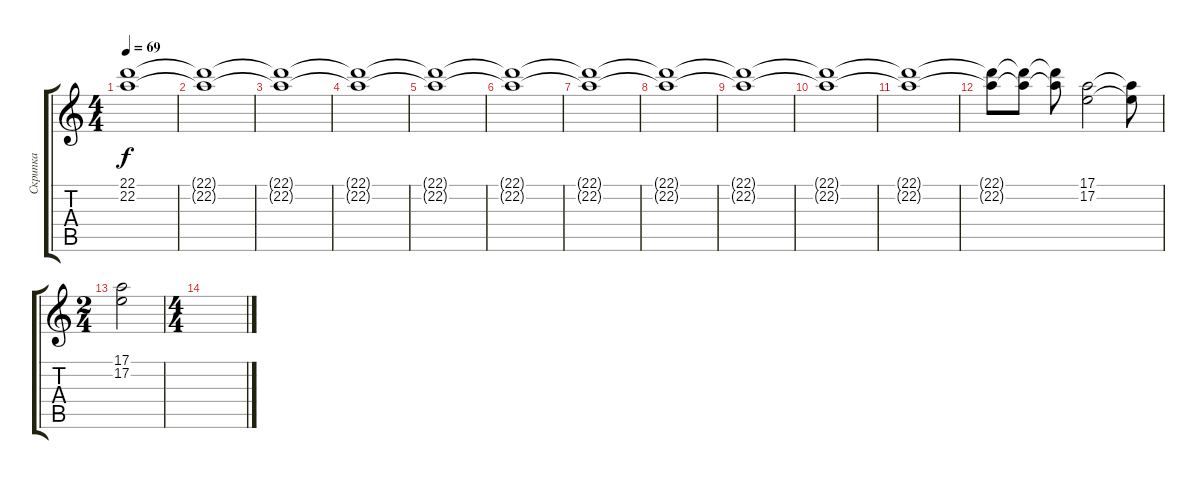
\track ("Скрипка" "Скрипка") {instrument stringensemble1}
\staff {score tabs}
\tuning (E4 B3 G3 D3 A2 E2) {hide}
\ts (4 4)
\tempo 69
\clef g2
\ks c
(22.1 22.2).1{dy f instrument stringensemble1} |
(22.1{t} 22.2{t}).1 |
(22.1{t} 22.2{t}).1 |
(22.1{t} 22.2{t}).1 |
(22.1{t} 22.2{t}).1 |
(22.1{t} 22.2{t}).1 |
(22.1{t} 22.2{t}).1 |
(22.1{t} 22.2{t}).1 |
(22.1{t} 22.2{t}).1 |
(22.1{t} 22.2{t}).1 |
(22.1{t} 22.2{t}).1 |
(22.1{t} 22.2{t}).8 (22.1{t} 22.2{t}).8 (22.1{t} 22.2{t}).8 (17.1 17.2).2 (17.1{t} 17.2{t}).8 |
\ts (2 4)
(17.1 17.2).2 |
\ts (4 4)
